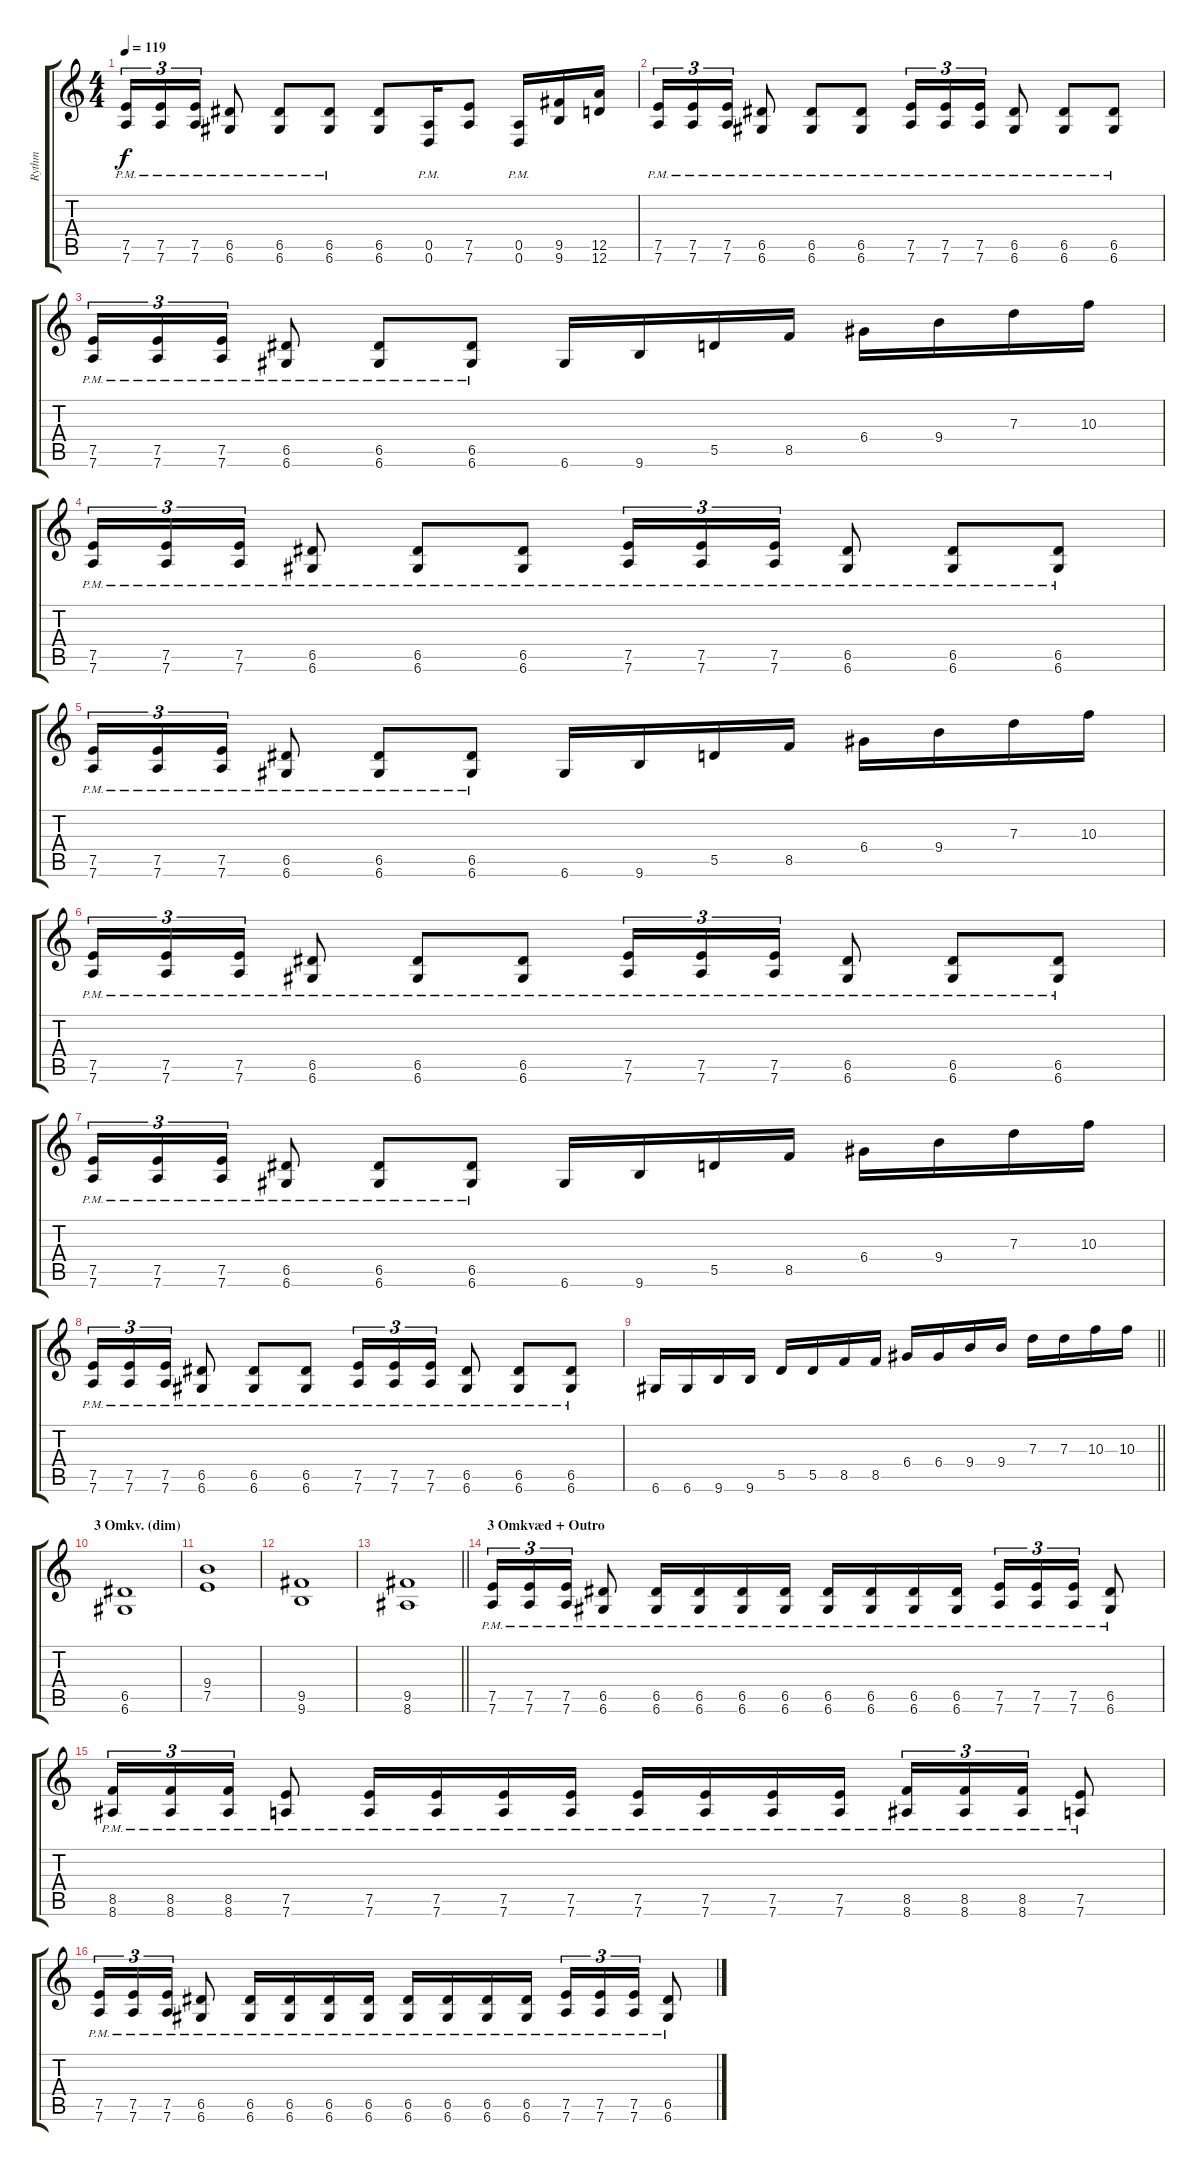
\track ("Rythm" "Rythm") {instrument distortionguitar}
\staff {score tabs}
\tuning (E4 B3 G3 D3 A2 D2) {hide}
\ts (4 4)
\tempo 119
\clef g2
\ks c
(7.5{pm} 7.6{pm}).16{tu (3 2) dy f} (7.5{pm} 7.6{pm}).16{tu (3 2)} (7.5{pm} 7.6{pm}).16{tu (3 2)} (6.5{pm} 6.6{pm}).8 (6.5{pm} 6.6{pm}).8 (6.5{pm} 6.6{pm}).8 (6.5 6.6).8 (0.5 0.6{pm}).16 (7.5 7.6).8 (0.5 0.6{pm}).16 (9.5 9.6).16 (12.5 12.6).16 |
(7.5{pm} 7.6{pm}).16{tu (3 2)} (7.5{pm} 7.6{pm}).16{tu (3 2)} (7.5{pm} 7.6{pm}).16{tu (3 2)} (6.5{pm} 6.6{pm}).8 (6.5{pm} 6.6{pm}).8 (6.5{pm} 6.6{pm}).8 (7.5{pm} 7.6{pm}).16{tu (3 2)} (7.5{pm} 7.6{pm}).16{tu (3 2)} (7.5{pm} 7.6{pm}).16{tu (3 2)} (6.5{pm} 6.6{pm}).8 (6.5{pm} 6.6{pm}).8 (6.5{pm} 6.6{pm}).8 |
(7.5{pm} 7.6{pm}).16{tu (3 2)} (7.5{pm} 7.6{pm}).16{tu (3 2)} (7.5{pm} 7.6{pm}).16{tu (3 2)} (6.5{pm} 6.6{pm}).8 (6.5{pm} 6.6{pm}).8 (6.5{pm} 6.6{pm}).8 6.6.16 9.6.16 5.5.16 8.5.16 6.4.16 9.4.16 7.3.16 10.3.16 |
(7.5{pm} 7.6{pm}).16{tu (3 2)} (7.5{pm} 7.6{pm}).16{tu (3 2)} (7.5{pm} 7.6{pm}).16{tu (3 2)} (6.5{pm} 6.6{pm}).8 (6.5{pm} 6.6{pm}).8 (6.5{pm} 6.6{pm}).8 (7.5{pm} 7.6{pm}).16{tu (3 2)} (7.5{pm} 7.6{pm}).16{tu (3 2)} (7.5{pm} 7.6{pm}).16{tu (3 2)} (6.5{pm} 6.6{pm}).8 (6.5{pm} 6.6{pm}).8 (6.5{pm} 6.6{pm}).8 |
(7.5{pm} 7.6{pm}).16{tu (3 2)} (7.5{pm} 7.6{pm}).16{tu (3 2)} (7.5{pm} 7.6{pm}).16{tu (3 2)} (6.5{pm} 6.6{pm}).8 (6.5{pm} 6.6{pm}).8 (6.5{pm} 6.6{pm}).8 6.6.16 9.6.16 5.5.16 8.5.16 6.4.16 9.4.16 7.3.16 10.3.16 |
(7.5{pm} 7.6{pm}).16{tu (3 2)} (7.5{pm} 7.6{pm}).16{tu (3 2)} (7.5{pm} 7.6{pm}).16{tu (3 2)} (6.5{pm} 6.6{pm}).8 (6.5{pm} 6.6{pm}).8 (6.5{pm} 6.6{pm}).8 (7.5{pm} 7.6{pm}).16{tu (3 2)} (7.5{pm} 7.6{pm}).16{tu (3 2)} (7.5{pm} 7.6{pm}).16{tu (3 2)} (6.5{pm} 6.6{pm}).8 (6.5{pm} 6.6{pm}).8 (6.5{pm} 6.6{pm}).8 |
(7.5{pm} 7.6{pm}).16{tu (3 2)} (7.5{pm} 7.6{pm}).16{tu (3 2)} (7.5{pm} 7.6{pm}).16{tu (3 2)} (6.5{pm} 6.6{pm}).8 (6.5{pm} 6.6{pm}).8 (6.5{pm} 6.6{pm}).8 6.6.16 9.6.16 5.5.16 8.5.16 6.4.16 9.4.16 7.3.16 10.3.16 |
(7.5{pm} 7.6{pm}).16{tu (3 2)} (7.5{pm} 7.6{pm}).16{tu (3 2)} (7.5{pm} 7.6{pm}).16{tu (3 2)} (6.5{pm} 6.6{pm}).8 (6.5{pm} 6.6{pm}).8 (6.5{pm} 6.6{pm}).8 (7.5{pm} 7.6{pm}).16{tu (3 2)} (7.5{pm} 7.6{pm}).16{tu (3 2)} (7.5{pm} 7.6{pm}).16{tu (3 2)} (6.5{pm} 6.6{pm}).8 (6.5{pm} 6.6{pm}).8 (6.5{pm} 6.6{pm}).8 |
\barLineRight lightlight
6.6.16 6.6.16 9.6.16 9.6.16 5.5.16 5.5.16 8.5.16 8.5.16 6.4.16 6.4.16 9.4.16 9.4.16 7.3.16 7.3.16 10.3.16 10.3.16 |
\section ("" "3 Omkv. (dim)")
(6.5 6.6).1 |
(9.4 7.5).1 |
(9.5 9.6).1 |
\barLineRight lightlight
(9.5 8.6).1 |
\section ("" "3 Omkvæd + Outro")
(7.5{pm} 7.6{pm}).16{tu (3 2)} (7.5{pm} 7.6{pm}).16{tu (3 2)} (7.5{pm} 7.6{pm}).16{tu (3 2)} (6.5{pm} 6.6{pm}).8 (6.5{pm} 6.6{pm}).16 (6.5{pm} 6.6{pm}).16 (6.5{pm} 6.6{pm}).16 (6.5{pm} 6.6{pm}).16 (6.5{pm} 6.6{pm}).16 (6.5{pm} 6.6{pm}).16 (6.5{pm} 6.6{pm}).16 (6.5{pm} 6.6{pm}).16 (7.5{pm} 7.6{pm}).16{tu (3 2)} (7.5{pm} 7.6{pm}).16{tu (3 2)} (7.5{pm} 7.6{pm}).16{tu (3 2)} (6.5{pm} 6.6{pm}).8 |
(8.5{pm} 8.6{pm}).16{tu (3 2)} (8.5{pm} 8.6{pm}).16{tu (3 2)} (8.5{pm} 8.6{pm}).16{tu (3 2)} (7.5{pm} 7.6{pm}).8 (7.5{pm} 7.6{pm}).16 (7.5{pm} 7.6{pm}).16 (7.5{pm} 7.6{pm}).16 (7.5{pm} 7.6{pm}).16 (7.5{pm} 7.6{pm}).16 (7.5{pm} 7.6{pm}).16 (7.5{pm} 7.6{pm}).16 (7.5{pm} 7.6{pm}).16 (8.5{pm} 8.6{pm}).16{tu (3 2)} (8.5{pm} 8.6{pm}).16{tu (3 2)} (8.5{pm} 8.6{pm}).16{tu (3 2)} (7.5{pm} 7.6{pm}).8 |
(7.5{pm} 7.6{pm}).16{tu (3 2)} (7.5{pm} 7.6{pm}).16{tu (3 2)} (7.5{pm} 7.6{pm}).16{tu (3 2)} (6.5{pm} 6.6{pm}).8 (6.5{pm} 6.6{pm}).16 (6.5{pm} 6.6{pm}).16 (6.5{pm} 6.6{pm}).16 (6.5{pm} 6.6{pm}).16 (6.5{pm} 6.6{pm}).16 (6.5{pm} 6.6{pm}).16 (6.5{pm} 6.6{pm}).16 (6.5{pm} 6.6{pm}).16 (7.5{pm} 7.6{pm}).16{tu (3 2)} (7.5{pm} 7.6{pm}).16{tu (3 2)} (7.5{pm} 7.6{pm}).16{tu (3 2)} (6.5{pm} 6.6{pm}).8
